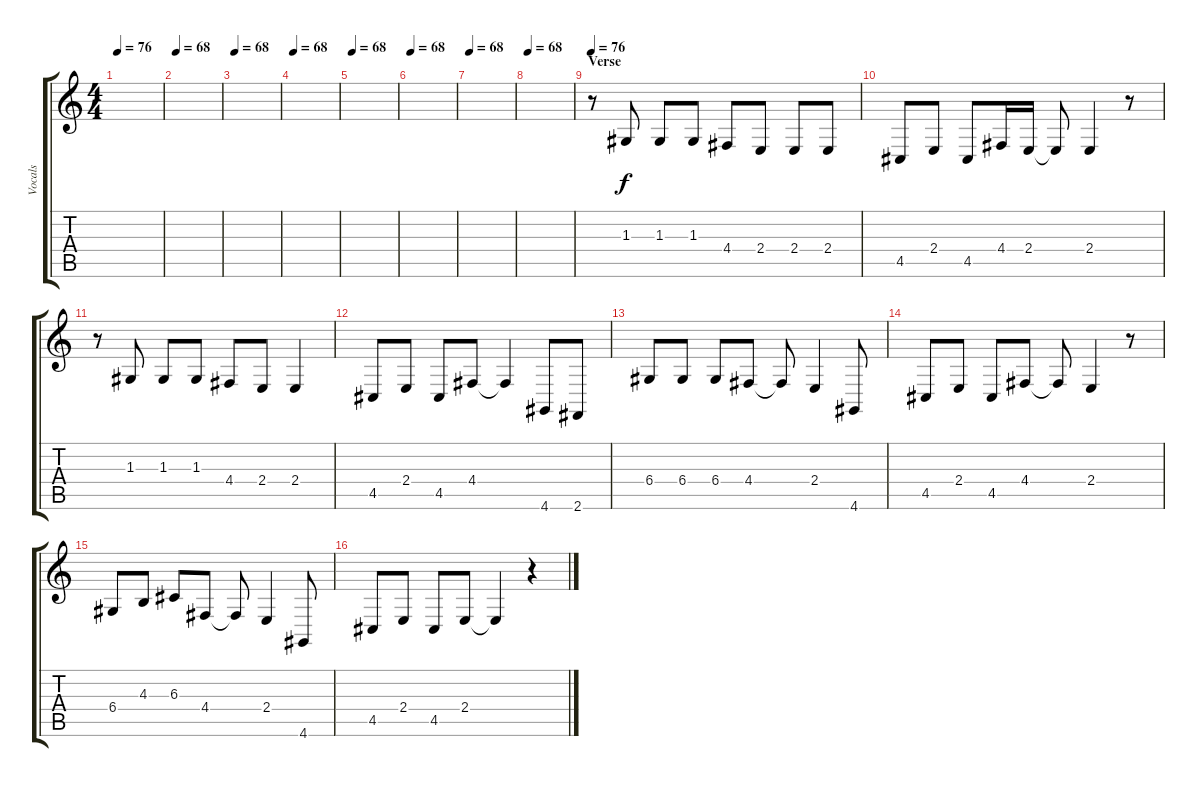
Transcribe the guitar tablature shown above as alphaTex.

\track ("Vocals" "Vocals") {instrument clarinet}
\staff {score tabs}
\tuning (E4 B3 G3 D3 A2 E2) {hide}
\ts (4 4)
\tempo 76
\tempo 68
\tempo 76
\clef g2
\ks c
|
\tempo 68
|
\tempo 68
|
\tempo 68
|
\tempo 68
|
\tempo 68
|
\tempo 68
|
\tempo 68
|
\section ("" "Verse")
\tempo 76
r.8 1.3.8 1.3.8 1.3.8 4.4.8 2.4.8 2.4.8 2.4.8 |
4.5.8 2.4.8 4.5.8 4.4.16 2.4.16 2.4{t}.8 2.4.4 r.8 |
r.8 1.3.8 1.3.8 1.3.8 4.4.8 2.4.8 2.4.4 |
4.5.8 2.4.8 4.5.8 4.4.8 4.4{t}.4 4.6.8 2.6.8 |
6.4.8 6.4.8 6.4.8 4.4.8 4.4{t}.8 2.4.4 4.6.8 |
4.5.8 2.4.8 4.5.8 4.4.8 4.4{t}.8 2.4.4 r.8 |
6.4.8 4.3.8 6.3.8 4.4.8 4.4{t}.8 2.4.4 4.6.8 |
4.5.8 2.4.8 4.5.8 2.4.8 2.4{t}.4 r.4
